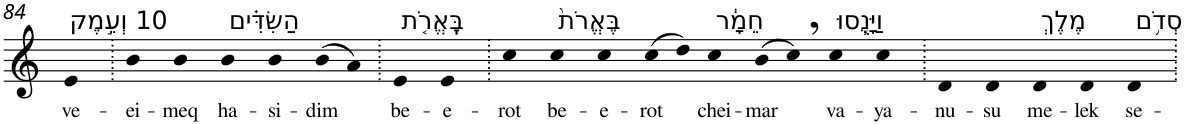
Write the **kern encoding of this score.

**kern	**text
*part1	*part1
*staff1	*staff1
*I"Piano	*
*I'Pno	*
!!LO:PB:g=z
*clefG2	*
*k[]	*
=84	=84
!LO:TX:a:t=10 וְעֵ֣מֶק	!
!	!LO:LY:b
4e	ve-
=85.	=85.
!	!LO:LY:b
4b	-ei-
!	!LO:LY:b
4b	-meq
!LO:TX:a:t=הַשִׂדִּ֗ים	!
!	!LO:LY:b
4b	ha-
!	!LO:LY:b
4b	-si-
!	!LO:LY:b
(>8b	-dim
8a)	.
=86.	=86.
!LO:TX:a:t=בֶּֽאֱרֹ֤ת	!
!	!LO:LY:b
4e	be-
!	!LO:LY:b
4e	-e-
=87.	=87.
!	!LO:LY:b
4cc	-rot
!LO:TX:a:t=בֶּאֱרֹת֙	!
!	!LO:LY:b
4cc	be-
!	!LO:LY:b
4cc	-e-
!	!LO:LY:b
(>8cc	-rot
8dd)	.
!LO:TX:a:t=חֵמָ֔ר	!
!	!LO:LY:b
4cc	chei-
!	!LO:LY:b
(>8b	-mar
8cc,)	.
!LO:TX:a:t=וַיָּנֻ֛סוּ	!
!	!LO:LY:b
4cc	va-
!	!LO:LY:b
4cc	-ya-
=88.	=88.
!	!LO:LY:b
4d	-nu-
!	!LO:LY:b
4d	-su
!LO:TX:a:t=מֶלֶךְ	!
!	!LO:LY:b
4d	me-
!	!LO:LY:b
4d	-lek
!LO:TX:a:t=סְדֹ֥ם	!
!	!LO:LY:b
4d	se-
=.	=.
*-	*-
